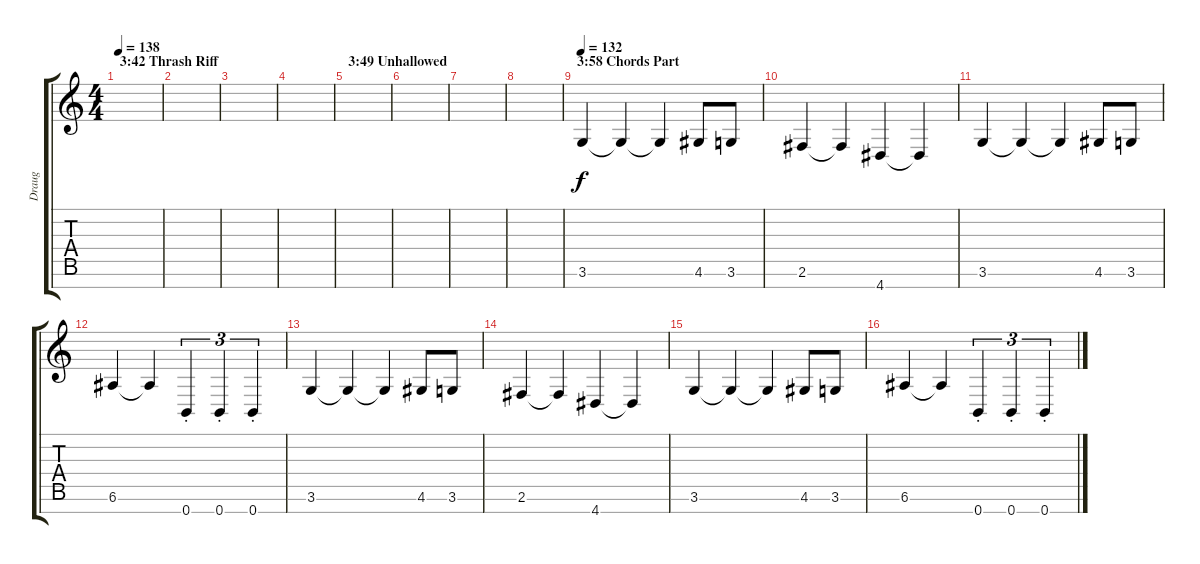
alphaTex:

\track ("Draug" "Draug") {instrument synthbass2}
\staff {score tabs}
\tuning (E4 B3 G3 D3 A2 E2 B1) {hide}
\ts (4 4)
\section ("" "3:42 Thrash Riff")
\tempo 138
\clef g2
\ks c
|
|
|
|
\section ("" "3:49 Unhallowed")
|
|
|
|
\section ("" "3:58 Chords Part")
\tempo 132
3.6.4 3.6{t}.4 3.6{t}.4 4.6.8 3.6.8 |
2.6.4 2.6{t}.4 4.7.4 4.7{t}.4 |
3.6.4 3.6{t}.4 3.6{t}.4 4.6.8 3.6.8 |
6.6.4 6.6{t}.4 0.7{st}.4{tu (3 2)} 0.7{st}.4{tu (3 2)} 0.7{st}.4{tu (3 2)} |
3.6.4 3.6{t}.4 3.6{t}.4 4.6.8 3.6.8 |
2.6.4 2.6{t}.4 4.7.4 4.7{t}.4 |
3.6.4 3.6{t}.4 3.6{t}.4 4.6.8 3.6.8 |
6.6.4 6.6{t}.4 0.7{st}.4{tu (3 2)} 0.7{st}.4{tu (3 2)} 0.7{st}.4{tu (3 2)}
